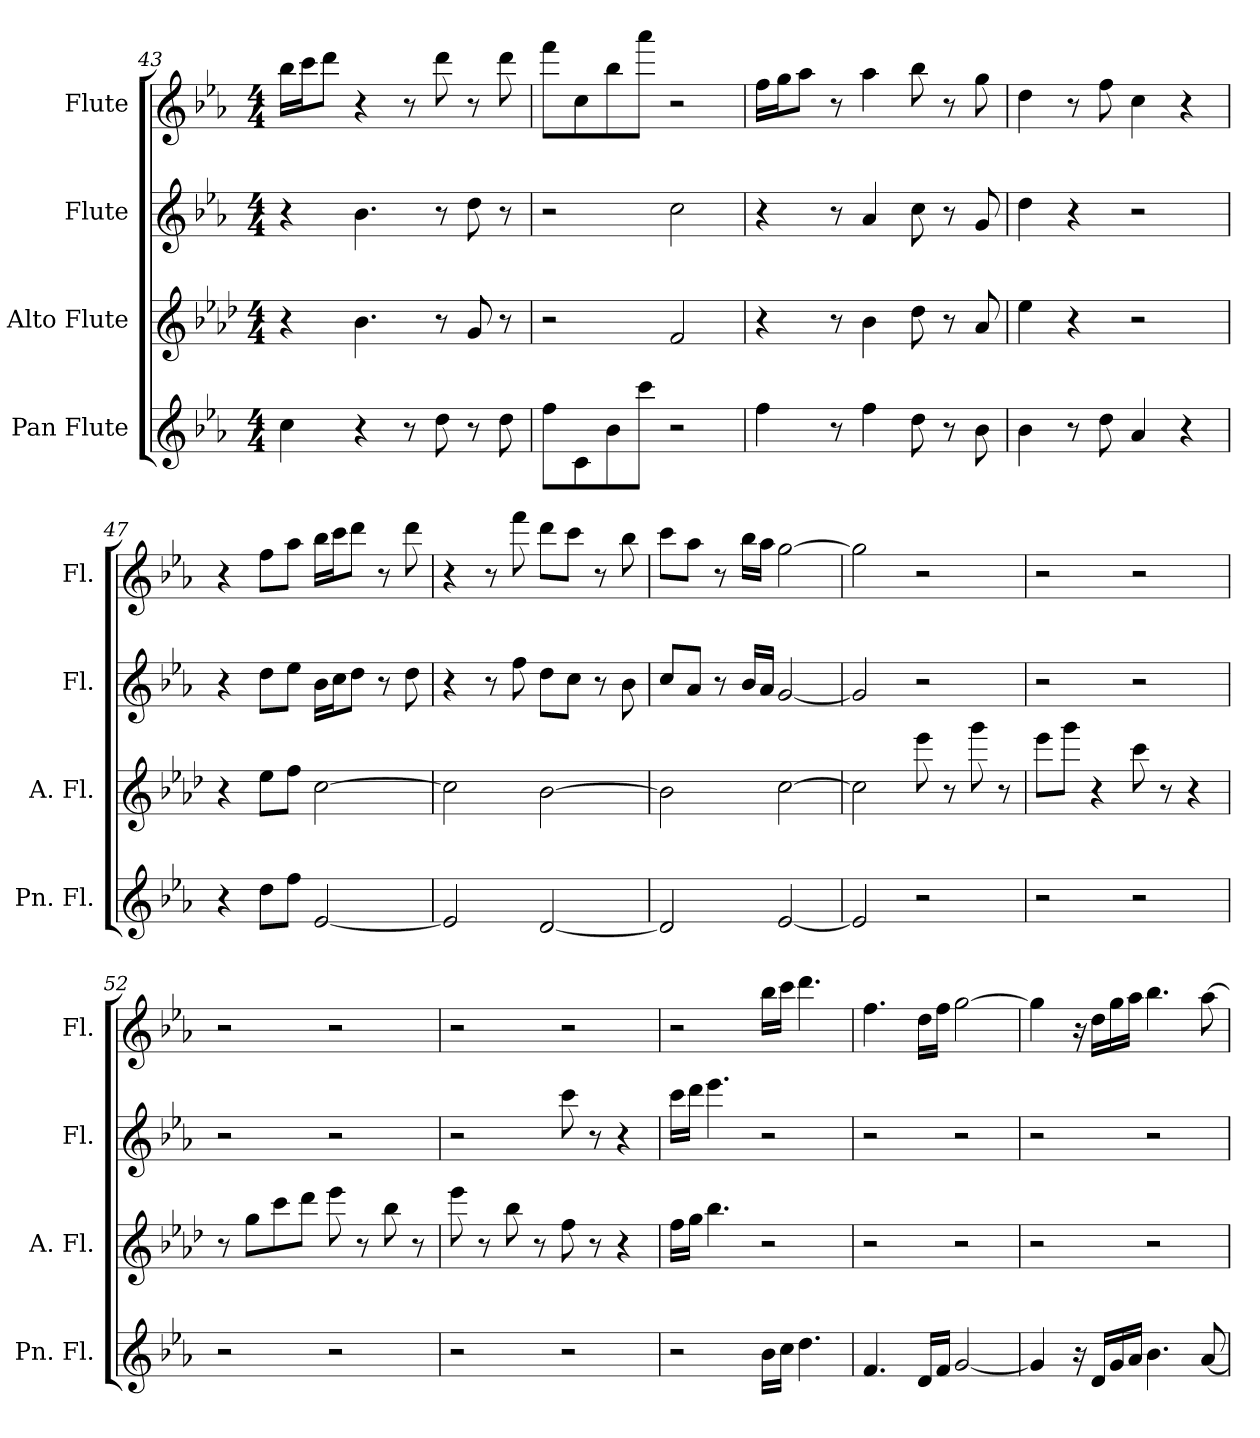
**kern	**kern	**kern	**kern
*part4	*part3	*part2	*part1
*staff4	*staff3	*staff2	*staff1
*I"Pan Flute	*I"Alto Flute	*I"Flute	*I"Flute
*I'Pn. Fl.	*I'A. Fl.	*I'Fl.	*I'Fl.
*clefG2	*clefG2	*clefG2	*clefG2
*	*ITrd3c5	*	*
*k[b-e-a-]	*k[b-e-a-]	*k[b-e-a-]	*k[b-e-a-]
*E-:	*E-:	*E-:	*E-:
*M4/4	*M4/4	*M4/4	*M4/4
=43	=43	=43	=43
4cc\	4r	4r	16bb-\LL
.	.	.	16ccc\J
.	.	.	8ddd\J
4r	4.f\	4.b-\	4r
8r	.	.	8r
8dd\	8r	8r	8ddd\
8r	8d/	8dd\	8r
8dd\	8r	8r	8ddd\
=44	=44	=44	=44
8ff\L	2r	2r	8fff\L
8c\	.	.	8cc\
8b-\	.	.	8bb-\
8ccc\J	.	.	8aaa-\J
2r	2c/	2cc\	2r
=45	=45	=45	=45
4ff\	4r	4r	16ff\LL
.	.	.	16gg\J
.	.	.	8aa-\J
8r	8r	8r	8r
4ff\	4f\	4a-/	4aa-\
8dd\	8a-\	8cc\	8bb-\
8r	8r	8r	8r
8b-\	8e-/	8g/	8gg\
!!LO:LB:g=z
=46	=46	=46	=46
4b-\	4b-\	4dd\	4dd\
8r	4r	4r	8r
8dd\	.	.	8ff\
4a-/	2r	2r	4cc\
4r	.	.	4r
=47	=47	=47	=47
4r	4r	4r	4r
8dd\L	8b-\L	8dd\L	8ff\L
8ff\J	8cc\J	8ee-\J	8aa-\J
[2e-/	[2g\	16b-\LL	16bb-\LL
.	.	16cc\J	16ccc\J
.	.	8dd\J	8ddd\J
.	.	8r	8r
.	.	8dd\	8ddd\
=48	=48	=48	=48
2e-/]	2g\]	4r	4r
.	.	8r	8r
.	.	8ff\	8fff\
[2d/	[2f\	8dd\L	8ddd\L
.	.	8cc\J	8ccc\J
.	.	8r	8r
.	.	8b-\	8bb-\
=49	=49	=49	=49
2d/]	2f\]	8cc/L	8ccc\L
.	.	8a-/J	8aa-\J
.	.	8r	8r
.	.	16b-/LL	16bb-\LL
.	.	16a-/JJ	16aa-\JJ
[2e-/	[2g\	[2g/	[2gg\
=50	=50	=50	=50
2e-/]	2g\]	2g/]	2gg\]
2r	8bb-\	2r	2r
.	8r	.	.
.	8ddd\	.	.
.	8r	.	.
=51	=51	=51	=51
2r	8bb-\L	2r	2r
.	8ddd\J	.	.
.	4r	.	.
2r	8gg\	2r	2r
.	8r	.	.
.	4r	.	.
!!LO:PB:g=z
=52	=52	=52	=52
2r	8r	2r	2r
.	8dd\L	.	.
.	8gg\	.	.
.	8aa-\J	.	.
2r	8bb-\	2r	2r
.	8r	.	.
.	8ff\	.	.
.	8r	.	.
=53	=53	=53	=53
2r	8bb-\	2r	2r
.	8r	.	.
.	8ff\	.	.
.	8r	.	.
2r	8cc\	8ccc\	2r
.	8r	8r	.
.	4r	4r	.
=54	=54	=54	=54
2r	16cc\LL	16ccc\LL	2r
.	16dd\JJ	16ddd\JJ	.
.	4.ff\	4.eee-\	.
16b-\LL	2r	2r	16bb-\LL
16cc\JJ	.	.	16ccc\JJ
4.dd\	.	.	4.ddd\
=55	=55	=55	=55
4.f/	2r	2r	4.ff\
16d/LL	.	.	16dd\LL
16f/JJ	.	.	16ff\JJ
[2g/	2r	2r	[2gg\
=56	=56	=56	=56
4g/]	2r	2r	4gg\]
16r	.	.	16r
16d/LL	.	.	16dd\LL
16g/	.	.	16gg\
16a-/JJ	.	.	16aa-\JJ
4.b-\	2r	2r	4.bb-\
[8a-/	.	.	[8aa-\
=	=	=	=
*-	*-	*-	*-
